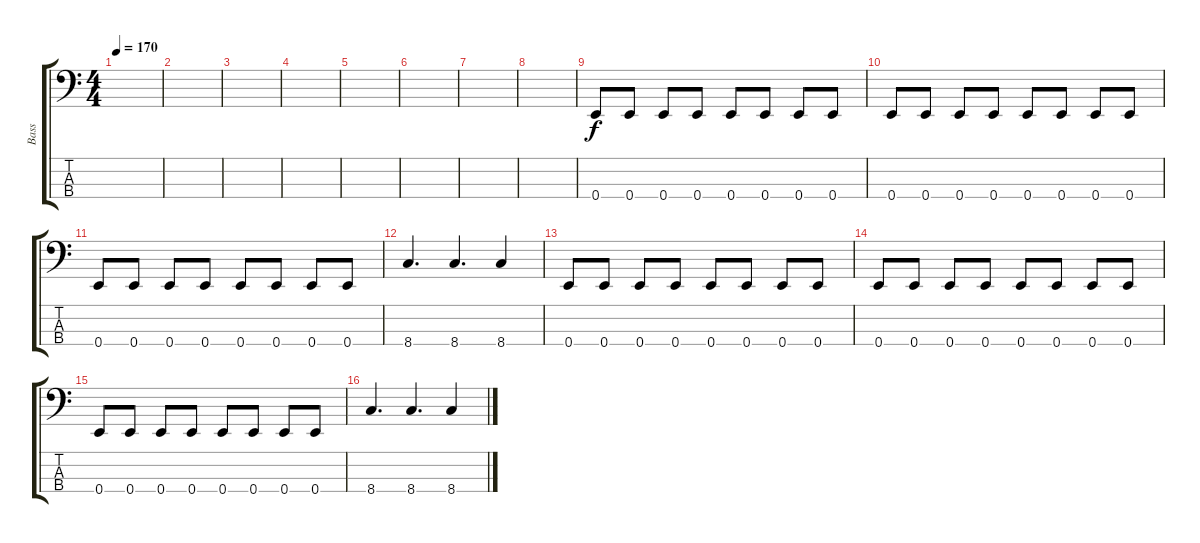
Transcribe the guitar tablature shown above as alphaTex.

\track ("Bass" "Bass") {instrument electricbassfinger}
\staff {score tabs}
\tuning (G2 D2 A1 E1) {hide}
\ts (4 4)
\tempo 170
\clef f4
\ks c
|
|
|
|
|
|
|
|
0.4.8{volume 12} 0.4.8 0.4.8 0.4.8 0.4.8 0.4.8 0.4.8 0.4.8 |
0.4.8 0.4.8 0.4.8 0.4.8 0.4.8 0.4.8 0.4.8 0.4.8 |
0.4.8 0.4.8 0.4.8 0.4.8 0.4.8 0.4.8 0.4.8 0.4.8 |
8.4.4{d} 8.4.4{d} 8.4.4 |
0.4.8{volume 12} 0.4.8 0.4.8 0.4.8 0.4.8 0.4.8 0.4.8 0.4.8 |
0.4.8 0.4.8 0.4.8 0.4.8 0.4.8 0.4.8 0.4.8 0.4.8 |
0.4.8 0.4.8 0.4.8 0.4.8 0.4.8 0.4.8 0.4.8 0.4.8 |
8.4.4{d} 8.4.4{d} 8.4.4
